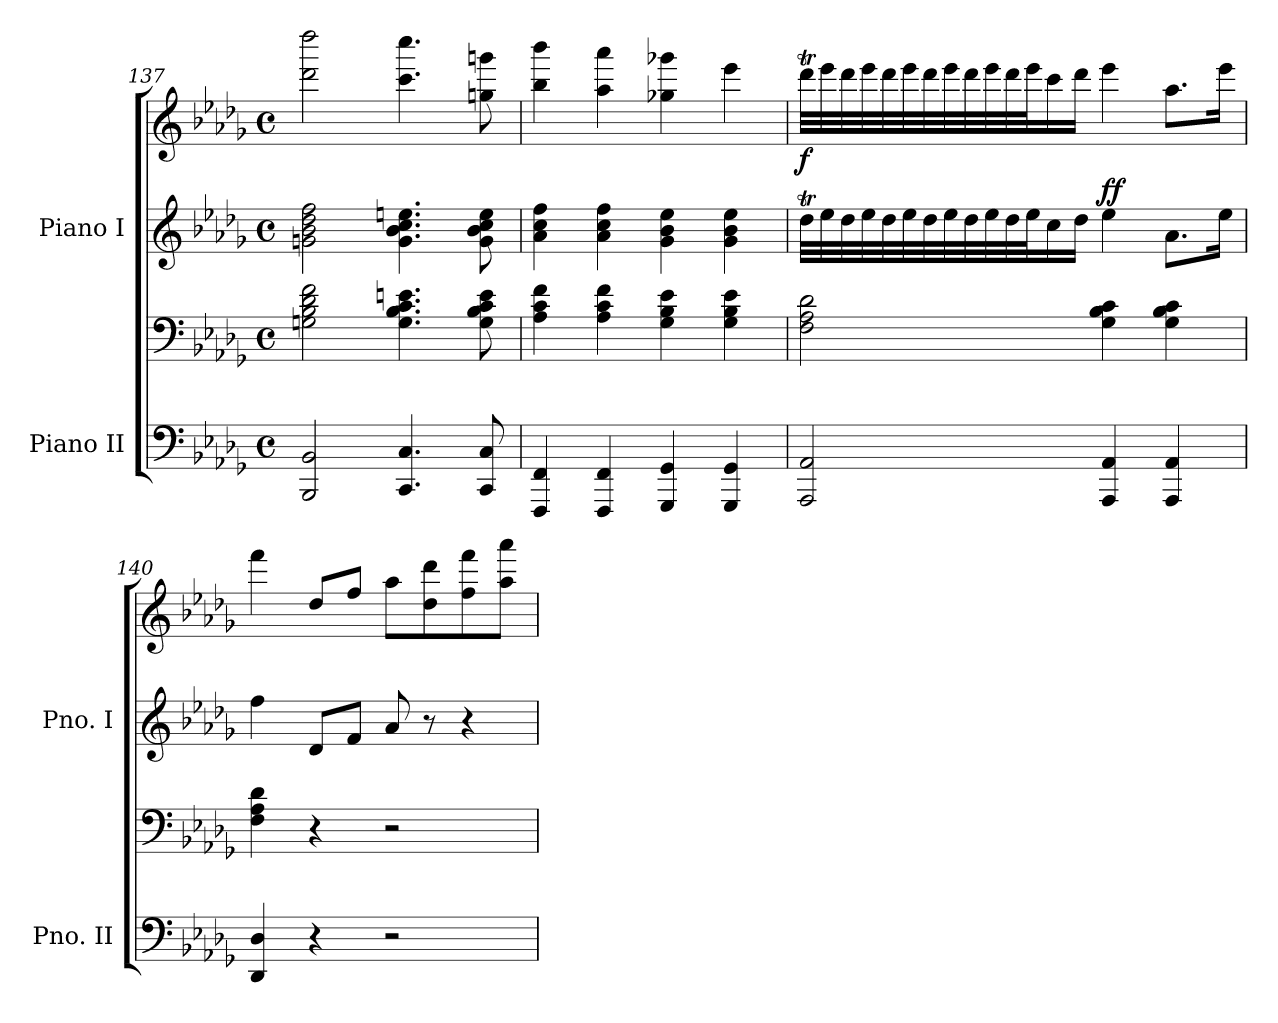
**kern	**kern	**kern	**kern	**dynam
*part2	*part2	*part1	*part1	*part1
*staff4	*staff3	*staff2	*staff1	*staff1/2
*I"Piano II	*	*I"Piano I	*	*
*I'Pno. II	*	*I'Pno. I	*	*
*clefF4	*clefF4	*clefG2	*clefG2	*
*k[b-e-a-d-g-]	*k[b-e-a-d-g-]	*k[b-e-a-d-g-]	*k[b-e-a-d-g-]	*
*M4/4	*M4/4	*M4/4	*M4/4	*
*met(c)	*met(c)	*met(c)	*met(c)	*
=137	=137	=137	=137	=137
2BBB-/ 2BB-/	2Gn\ 2B-\ 2d-\ 2f\	2gn\ 2b-\ 2dd-\ 2ff\	2ddd-\ 2dddd-\	.
4.CC/ 4.C/	4.G\ 4.B-\ 4.c\ 4.en\	4.g\ 4.b-\ 4.cc\ 4.een\	4.ccc\ 4.cccc\	.
8CC/ 8C/	8G\ 8B-\ 8c\ 8e\	8g\ 8b-\ 8cc\ 8ee\	8ggn\ 8gggn\	.
!!LO:LB:g=z
=138	=138	=138	=138	=138
4FFF/ 4FF/	4A-\ 4c\ 4f\	4a-\ 4cc\ 4ff\	4bb-\ 4bbb-\	.
4FFF/ 4FF/	4A-\ 4c\ 4f\	4a-\ 4cc\ 4ff\	4aa-\ 4aaa-\	.
4GGG-/ 4GG-/	4G-\ 4B-\ 4e-\	4g-\ 4b-\ 4ee-\	4gg-X\ 4ggg-X\	.
4GGG-/ 4GG-/	4G-\ 4B-\ 4e-\	4g-\ 4b-\ 4ee-\	4eee-\	.
=139	=139	=139	=139	=139
!	!	!	!	!LO:DY:b
2AAA-/ 2AA-/	2F\ 2A-\ 2d-\	32dd-T\LLL	32ddd-T\LLL	f
.	.	32ee-\	32eee-\	.
.	.	32dd-\	32ddd-\	.
.	.	32ee-\	32eee-\	.
.	.	32dd-\	32ddd-\	.
.	.	32ee-\	32eee-\	.
.	.	32dd-\	32ddd-\	.
.	.	32ee-\	32eee-\	.
.	.	32dd-\	32ddd-\	.
.	.	32ee-\	32eee-\	.
.	.	32dd-\	32ddd-\	.
.	.	32ee-\J	32eee-\J	.
.	.	16cc\	16ccc\	.
.	.	16dd-\JJ	16ddd-\JJ	.
!	!	!	!	!LO:DY:a=2
4AAA-/ 4AA-/	4G-\ 4B-\ 4c\	4ee-\	4eee-\	ff
4AAA-/ 4AA-/	4G-\ 4B-\ 4c\	8.a-\L	8.aa-\L	.
.	.	16ee-\Jk	16eee-\Jk	.
=140	=140	=140	=140	=140
4DD-/ 4D-/	4F\ 4A-\ 4d-\	4ff\	4fff\	.
4r	4r	8d-/L	8dd-/L	.
.	.	8f/J	8ff/J	.
2r	2r	8a-/	8aa-\L	.
.	.	8r	8dd-\ 8ddd-\	.
.	.	4r	8ff\ 8fff\	.
.	.	.	8aa-\ 8aaa-\J	.
=	=	=	=	=
*-	*-	*-	*-	*-
